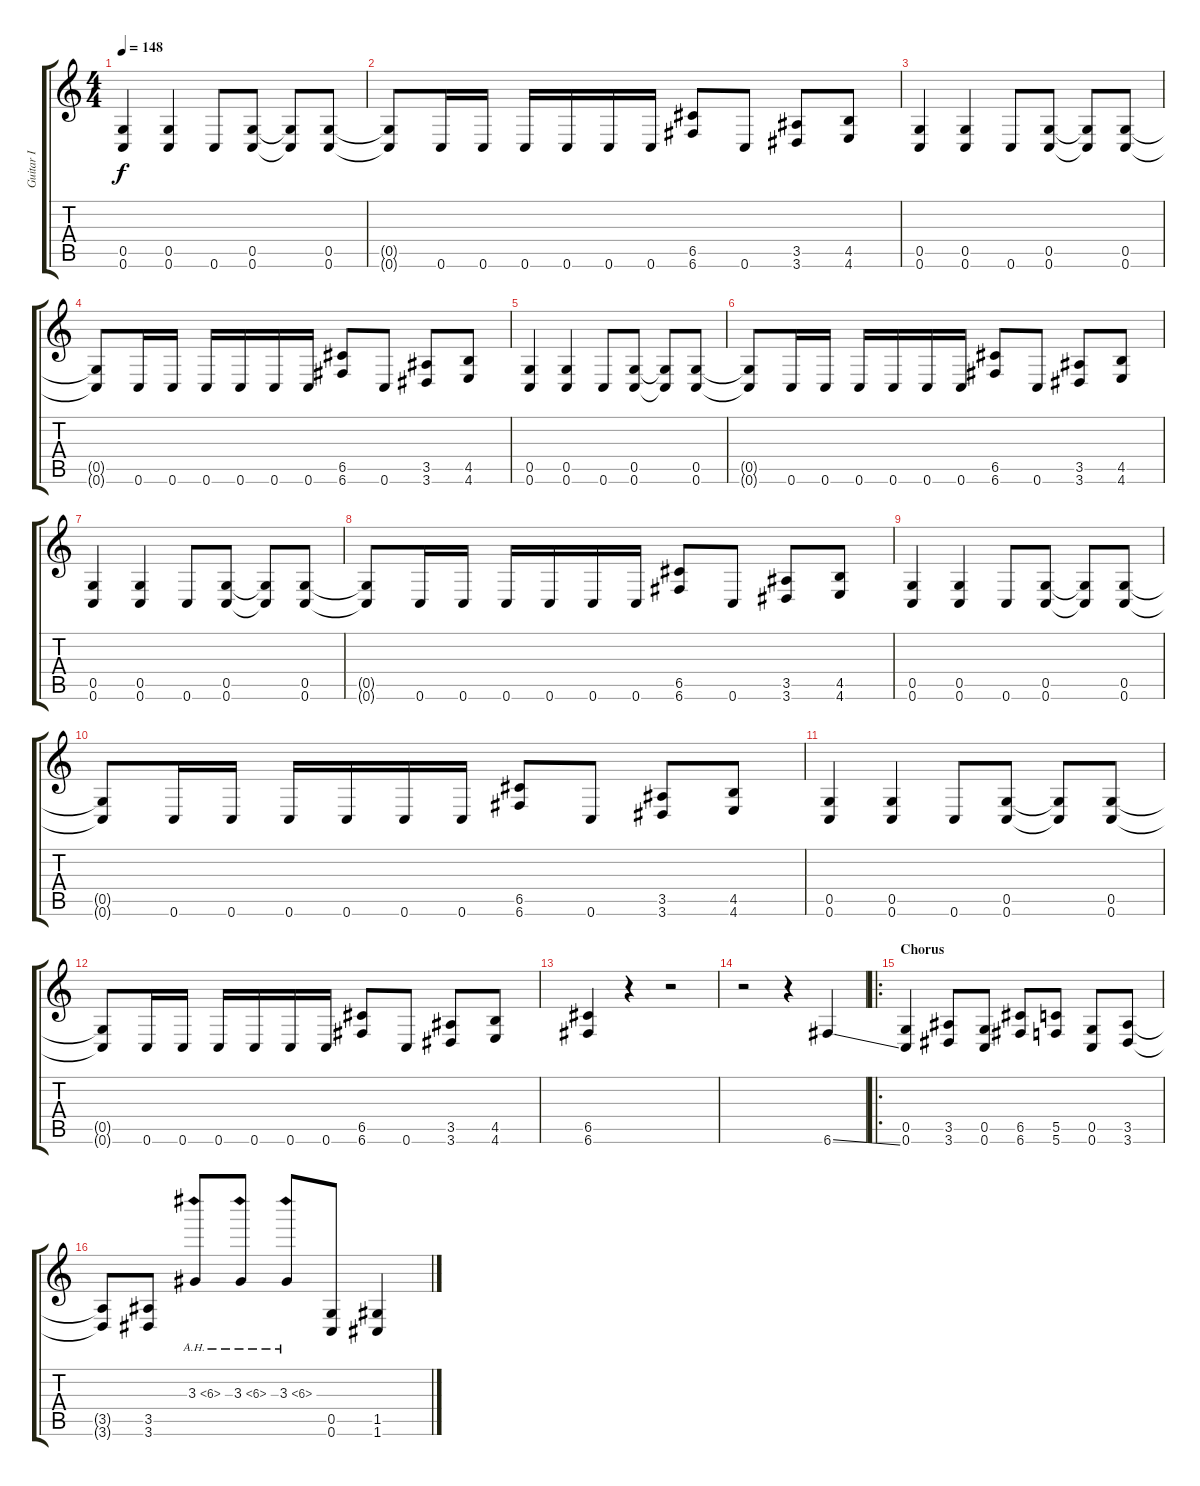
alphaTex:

\track ("Guitar I" "Guitar I") {instrument distortionguitar}
\staff {score tabs}
\tuning (D4 A3 F3 C3 G2 C2) {hide}
\ts (4 4)
\tempo 148
\clef g2
\ks c
(0.5 0.6).4{dy f} (0.5 0.6).4 0.6.8 (0.5 0.6).8 (0.5{t} 0.6{t}).8 (0.5 0.6).8 |
(0.5{t} 0.6{t}).8 0.6.16 0.6.16 0.6.16 0.6.16 0.6.16 0.6.16 (6.5 6.6).8 0.6.8 (3.5 3.6).8 (4.5 4.6).8 |
(0.5 0.6).4 (0.5 0.6).4 0.6.8 (0.5 0.6).8 (0.5{t} 0.6{t}).8 (0.5 0.6).8 |
(0.5{t} 0.6{t}).8 0.6.16 0.6.16 0.6.16 0.6.16 0.6.16 0.6.16 (6.5 6.6).8 0.6.8 (3.5 3.6).8 (4.5 4.6).8 |
(0.5 0.6).4 (0.5 0.6).4 0.6.8 (0.5 0.6).8 (0.5{t} 0.6{t}).8 (0.5 0.6).8 |
(0.5{t} 0.6{t}).8 0.6.16 0.6.16 0.6.16 0.6.16 0.6.16 0.6.16 (6.5 6.6).8 0.6.8 (3.5 3.6).8 (4.5 4.6).8 |
(0.5 0.6).4 (0.5 0.6).4 0.6.8 (0.5 0.6).8 (0.5{t} 0.6{t}).8 (0.5 0.6).8 |
(0.5{t} 0.6{t}).8 0.6.16 0.6.16 0.6.16 0.6.16 0.6.16 0.6.16 (6.5 6.6).8 0.6.8 (3.5 3.6).8 (4.5 4.6).8 |
(0.5 0.6).4 (0.5 0.6).4 0.6.8 (0.5 0.6).8 (0.5{t} 0.6{t}).8 (0.5 0.6).8 |
(0.5{t} 0.6{t}).8 0.6.16 0.6.16 0.6.16 0.6.16 0.6.16 0.6.16 (6.5 6.6).8 0.6.8 (3.5 3.6).8 (4.5 4.6).8 |
(0.5 0.6).4 (0.5 0.6).4 0.6.8 (0.5 0.6).8 (0.5{t} 0.6{t}).8 (0.5 0.6).8 |
(0.5{t} 0.6{t}).8 0.6.16 0.6.16 0.6.16 0.6.16 0.6.16 0.6.16 (6.5 6.6).8 0.6.8 (3.5 3.6).8 (4.5 4.6).8 |
(6.5 6.6).4 r.4 r.2 |
r.2 r.4 6.6{ss}.4 |
\ro
\section ("" "Chorus")
(0.5 0.6).4 (3.5 3.6).8 (0.5 0.6).8 (6.5 6.6).8 (5.5 5.6).8 (0.5 0.6).8 (3.5 3.6).8 |
(3.5{t} 3.6{t}).8 (3.5 3.6).8 3.3{ah 3}.8 3.3{ah 3}.8 3.3{ah 3}.8 (0.5 0.6).8 (1.5 1.6).4
